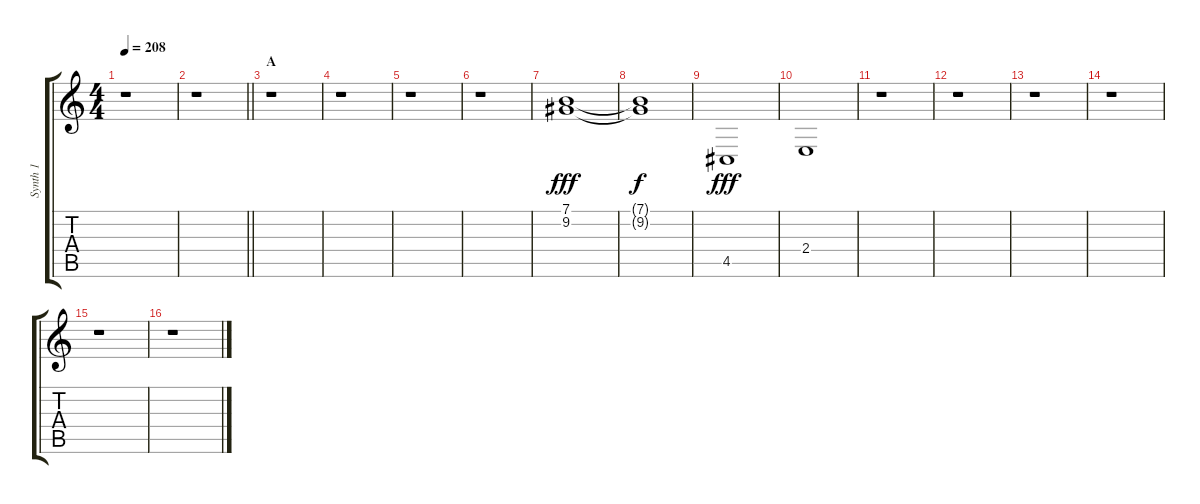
\track ("Synth 1" "Synth 1") {instrument stringensemble1}
\staff {score tabs}
\tuning (E4 B3 G3 D3 A2 E2) {hide}
\ts (4 4)
\tempo 208
\clef g2
\ks c
r.1{dy fff instrument stringensemble1} |
\barLineRight lightlight
r.1 |
\section ("" "A")
r.1 |
r.1 |
r.1 |
r.1 |
(7.1 9.2).1 |
(7.1{t} 9.2{t}).1{dy f} |
4.5.1{dy fff} |
2.4.1 |
r.1 |
r.1 |
r.1 |
r.1 |
r.1 |
r.1
